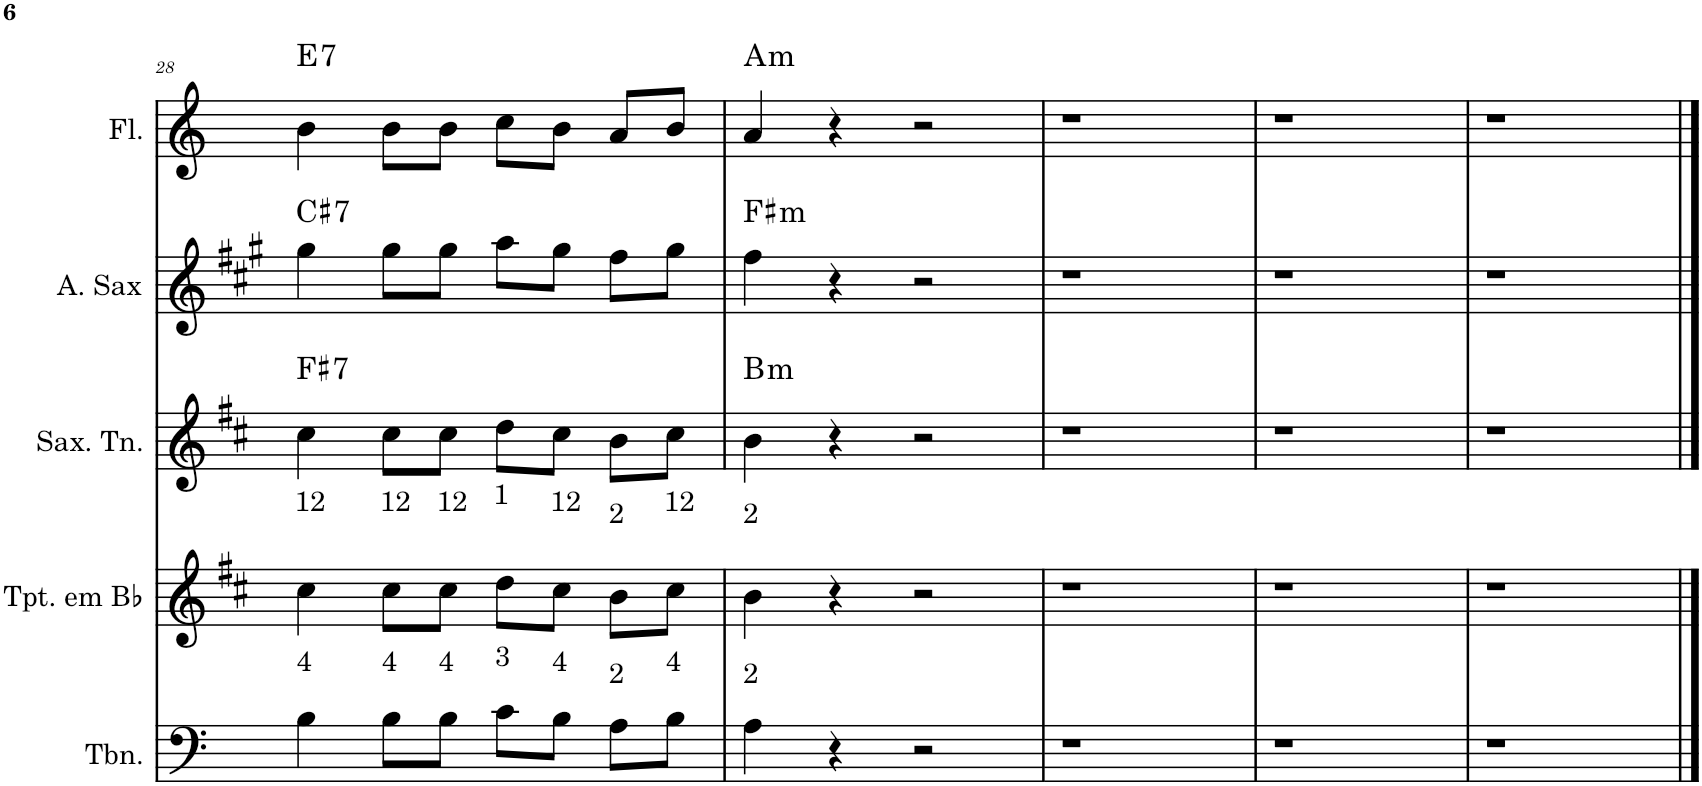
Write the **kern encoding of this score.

**kern	**kern	**kern	**harte	**kern	**harte	**kern	**harte
*part5	*part4	*part3	*part3	*part2	*part2	*part1	*part1
*staff5	*staff4	*staff3	*	*staff2	*	*staff1	*
*I"Trombone	*I"Trompete em Bb	*I"Saxofone Tenor	*	*I"Saxofone Alto	*	*I"Flauta Transversal	*
*I'Tbn.	*I'Tpt. em Bb	*I'Sax. Tn.	*	*	*	*I'Fl.	*
!!LO:PB:g=z
*clefF4	*clefG2	*clefG2	*	*clefG2	*	*clefG2	*
*	*Trd1c2	*Trd8c14	*	*Trd5c9	*	*	*
*k[]	*k[f#c#]	*k[f#c#]	*	*k[f#c#g#]	*	*k[]	*
*M4/4	*M4/4	*M4/4	*	*M4/4	*	*M4/4	*
=28	=28	=28	=28	=28	=28	=28	=28
!	!LO:TX:a:t=12	!	!	!	!	!	!
!LO:TX:a:t=4	!	!	!LO:H:kt=7	!	!LO:H:kt=7	!	!LO:H:kt=7
4B\	4cc#\	4cc#\	F#:7	4gg#\	C#:7	4b\	E:7
!	!LO:TX:a:t=12	!	!	!	!	!	!
!LO:TX:a:t=4	!	!	!	!	!	!	!
8B\L	8cc#\L	8cc#\L	.	8gg#\L	.	8b\L	.
!	!LO:TX:a:t=12	!	!	!	!	!	!
!LO:TX:a:t=4	!	!	!	!	!	!	!
8B\J	8cc#\J	8cc#\J	.	8gg#\J	.	8b\J	.
!	!LO:TX:a:t=1	!	!	!	!	!	!
!LO:TX:a:t=3	!	!	!	!	!	!	!
8c\L	8dd\L	8dd\L	.	8aa\L	.	8cc\L	.
!	!LO:TX:a:t=12	!	!	!	!	!	!
!LO:TX:a:t=4	!	!	!	!	!	!	!
8B\J	8cc#\J	8cc#\J	.	8gg#\J	.	8b\J	.
!	!LO:TX:a:t=2	!	!	!	!	!	!
!LO:TX:a:t=2	!	!	!	!	!	!	!
8A\L	8b\L	8b\L	.	8ff#\L	.	8a/L	.
!	!LO:TX:a:t=12	!	!	!	!	!	!
!LO:TX:a:t=4	!	!	!	!	!	!	!
8B\J	8cc#\J	8cc#\J	.	8gg#\J	.	8b/J	.
=29	=29	=29	=29	=29	=29	=29	=29
!	!LO:TX:a:t=2	!	!	!	!	!	!
!LO:TX:a:t=2	!	!	!LO:H:kt=m	!	!LO:H:kt=m	!	!LO:H:kt=m
4A\	4b\	4b\	B:min	4ff#\	F#:min	4a/	A:min
4r	4r	4r	.	4r	.	4r	.
2r	2r	2r	.	2r	.	2r	.
=30	=30	=30	=30	=30	=30	=30	=30
1r	1r	1r	.	1r	.	1r	.
=31	=31	=31	=31	=31	=31	=31	=31
1r	1r	1r	.	1r	.	1r	.
=32	=32	=32	=32	=32	=32	=32	=32
1r	1r	1r	.	1r	.	1r	.
==	==	==	==	==	==	==	==
*-	*-	*-	*-	*-	*-	*-	*-
